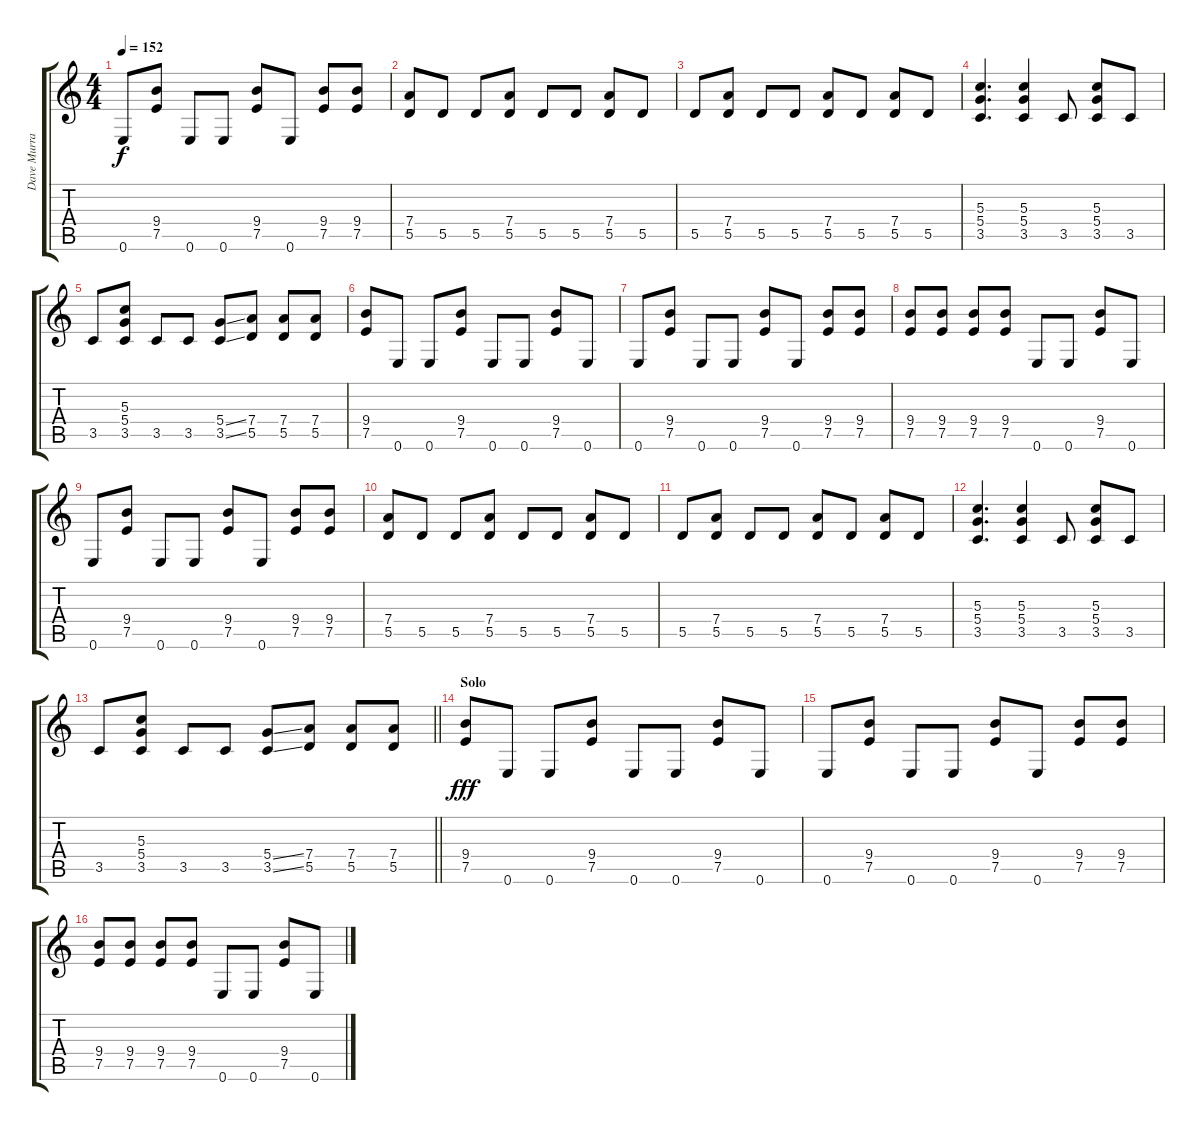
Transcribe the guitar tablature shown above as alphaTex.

\track ("Dave Murray" "Dave Murra") {instrument distortionguitar}
\staff {score tabs}
\tuning (E4 B3 G3 D3 A2 E2) {hide}
\ts (4 4)
\tempo 152
\clef g2
\ks c
0.6.8{dy f} (9.4 7.5).8 0.6.8 0.6.8 (9.4 7.5).8 0.6.8 (9.4 7.5).8 (9.4 7.5).8 |
(7.4 5.5).8 5.5.8 5.5.8 (7.4 5.5).8 5.5.8 5.5.8 (7.4 5.5).8 5.5.8 |
5.5.8 (7.4 5.5).8 5.5.8 5.5.8 (7.4 5.5).8 5.5.8 (7.4 5.5).8 5.5.8 |
(5.3 5.4 3.5).4{d} (5.3 5.4 3.5).4 3.5.8 (5.3 5.4 3.5).8 3.5.8 |
3.5.8 (5.3 5.4 3.5).8 3.5.8 3.5.8 (5.4{ss} 3.5{ss}).8 (7.4 5.5).8 (7.4 5.5).8 (7.4 5.5).8 |
(9.4 7.5).8 0.6.8 0.6.8 (9.4 7.5).8 0.6.8 0.6.8 (9.4 7.5).8 0.6.8 |
0.6.8 (9.4 7.5).8 0.6.8 0.6.8 (9.4 7.5).8 0.6.8 (9.4 7.5).8 (9.4 7.5).8 |
(9.4 7.5).8 (9.4 7.5).8 (9.4 7.5).8 (9.4 7.5).8 0.6.8 0.6.8 (9.4 7.5).8 0.6.8 |
0.6.8 (9.4 7.5).8 0.6.8 0.6.8 (9.4 7.5).8 0.6.8 (9.4 7.5).8 (9.4 7.5).8 |
(7.4 5.5).8 5.5.8 5.5.8 (7.4 5.5).8 5.5.8 5.5.8 (7.4 5.5).8 5.5.8 |
5.5.8 (7.4 5.5).8 5.5.8 5.5.8 (7.4 5.5).8 5.5.8 (7.4 5.5).8 5.5.8 |
(5.3 5.4 3.5).4{d} (5.3 5.4 3.5).4 3.5.8 (5.3 5.4 3.5).8 3.5.8 |
\barLineRight lightlight
3.5.8 (5.3 5.4 3.5).8 3.5.8 3.5.8 (5.4{ss} 3.5{ss}).8 (7.4 5.5).8 (7.4 5.5).8 (7.4 5.5).8 |
\section ("" "Solo")
(9.4 7.5).8{dy fff} 0.6.8 0.6.8 (9.4 7.5).8 0.6.8 0.6.8 (9.4 7.5).8 0.6.8 |
0.6.8 (9.4 7.5).8 0.6.8 0.6.8 (9.4 7.5).8 0.6.8 (9.4 7.5).8 (9.4 7.5).8 |
(9.4 7.5).8 (9.4 7.5).8 (9.4 7.5).8 (9.4 7.5).8 0.6.8 0.6.8 (9.4 7.5).8 0.6.8
